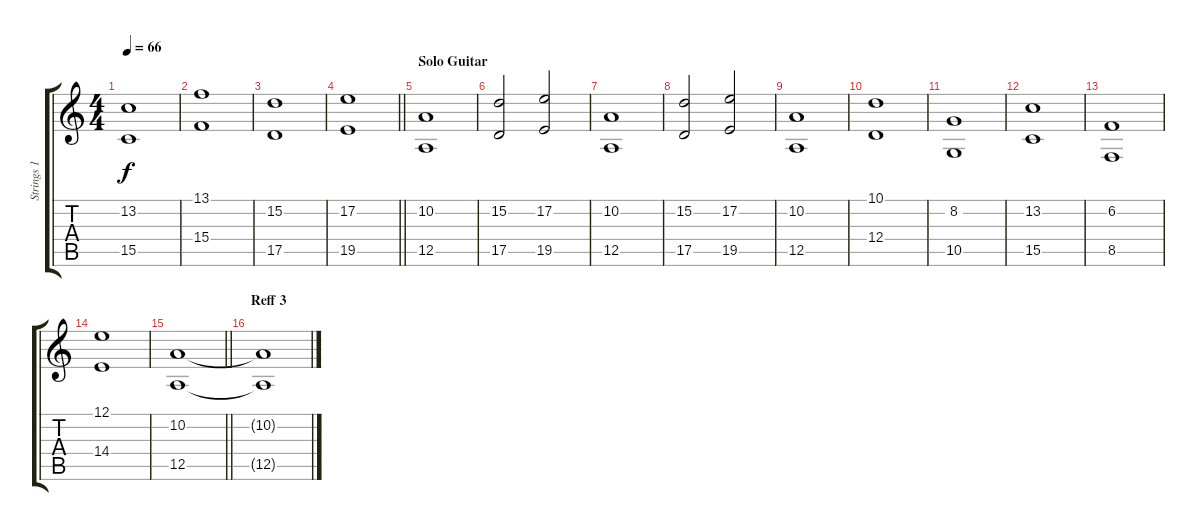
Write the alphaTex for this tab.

\track ("Strings 1" "Strings 1") {instrument stringensemble2}
\staff {score tabs}
\tuning (E4 B3 G3 D3 A2 E2) {hide}
\ts (4 4)
\tempo 66
\clef g2
\ks c
(13.2 15.5).1{dy f} |
(13.1 15.4).1 |
(15.2 17.5).1 |
\barLineRight lightlight
(17.2 19.5).1 |
\section ("" "Solo Guitar")
(10.2 12.5).1 |
(15.2 17.5).2 (17.2 19.5).2 |
(10.2 12.5).1 |
(15.2 17.5).2 (17.2 19.5).2 |
(10.2 12.5).1 |
(10.1 12.4).1 |
(8.2 10.5).1 |
(13.2 15.5).1 |
(6.2 8.5).1 |
(12.1 14.4).1 |
\barLineRight lightlight
(10.2 12.5).1 |
\section ("" "Reff 3")
(10.2{t} 12.5{t}).1
